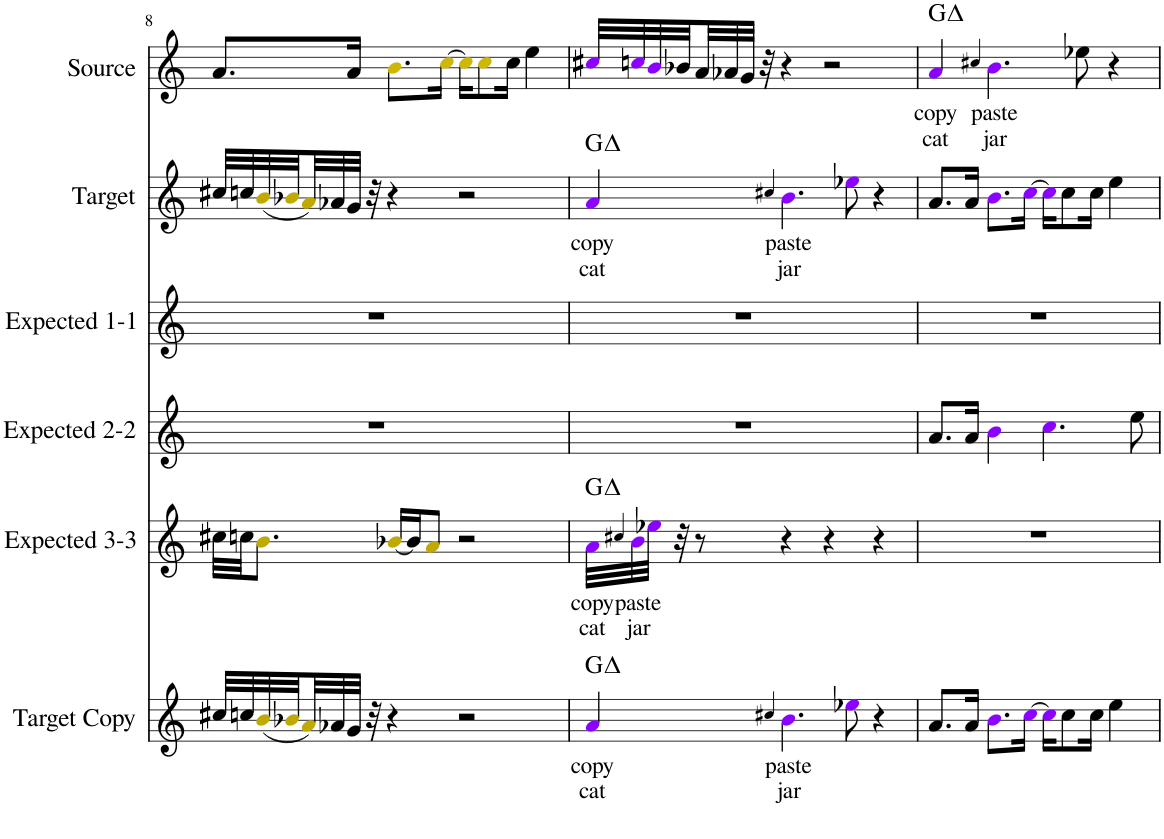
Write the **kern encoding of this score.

**kern	**text	**text	**harte	**kern	**text	**text	**harte	**kern	**kern	**kern	**text	**text	**harte	**kern	**text	**text	**harte
*part6	*part6	*part6	*part6	*part5	*part5	*part5	*part5	*part4	*part3	*part2	*part2	*part2	*part2	*part1	*part1	*part1	*part1
*staff6	*staff6	*staff6	*	*staff5	*staff5	*staff5	*	*staff4	*staff3	*staff2	*staff2	*staff2	*	*staff1	*staff1	*staff1	*
*I"Target Copy	*	*	*	*I"Expected 3-3	*	*	*	*I"Expected 2-2	*I"Expected 1-1	*I"Target	*	*	*	*I"Source	*	*	*
*I'Target Copy	*	*	*	*I'Expected 3-3	*	*	*	*I'Expected 2-2	*I'Expected 1-1	*I'Target	*	*	*	*I'Source	*	*	*
!!LO:PB:g=z
*clefG2	*	*	*	*clefG2	*	*	*	*clefG2	*clefG2	*clefG2	*	*	*	*clefG2	*	*	*
*k[]	*	*	*	*k[]	*	*	*	*k[]	*k[]	*k[]	*	*	*	*k[]	*	*	*
*M4/4	*	*	*	*M4/4	*	*	*	*M4/4	*M4/4	*M4/4	*	*	*	*M4/4	*	*	*
=8	=8	=8	=8	=8	=8	=8	=8	=8	=8	=8	=8	=8	=8	=8	=8	=8	=8
32cc#X/LLL	.	.	.	32cc#X\LLL	.	.	.	1r	1r	32cc#X/LLL	.	.	.	8.a/L	.	.	.
32ccn/	.	.	.	32ccn\JJ	.	.	.	.	.	32ccn/	.	.	.	.	.	.	.
(32bi/	.	.	.	8.bi\J	.	.	.	.	.	(32bi/	.	.	.	.	.	.	.
32b-Xi/	.	.	.	.	.	.	.	.	.	32b-Xi/	.	.	.	.	.	.	.
32ai/)	.	.	.	.	.	.	.	.	.	32ai/)	.	.	.	.	.	.	.
32a-X/	.	.	.	.	.	.	.	.	.	32a-X/	.	.	.	.	.	.	.
32g/JJJ	.	.	.	.	.	.	.	.	.	32g/JJJ	.	.	.	16a/Jk	.	.	.
32r	.	.	.	.	.	.	.	.	.	32r	.	.	.	.	.	.	.
4r	.	.	.	[16b-Xi/LL	.	.	.	.	.	4r	.	.	.	8.bj\L	.	.	.
.	.	.	.	16b-/J]	.	.	.	.	.	.	.	.	.	.	.	.	.
.	.	.	.	8ai/J	.	.	.	.	.	.	.	.	.	.	.	.	.
.	.	.	.	.	.	.	.	.	.	.	.	.	.	[16ccj\Jk	.	.	.
2r	.	.	.	2r	.	.	.	.	.	2r	.	.	.	16ccj\KL]	.	.	.
.	.	.	.	.	.	.	.	.	.	.	.	.	.	8ccj\	.	.	.
.	.	.	.	.	.	.	.	.	.	.	.	.	.	16cc\Jk	.	.	.
.	.	.	.	.	.	.	.	.	.	.	.	.	.	4ee\	.	.	.
=9	=9	=9	=9	=9	=9	=9	=9	=9	=9	=9	=9	=9	=9	=9	=9	=9	=9
!	!LO:LY:b	!LO:LY:b	!	!	!LO:LY:b	!LO:LY:b	!	!	!	!	!LO:LY:b	!LO:LY:b	!	!	!	!	!
4aZ/	copy	cat	G:maj	32aZ\LLL	copy	cat	G:maj	1r	1r	4aZ/	copy	cat	G:maj	32cc#XZ/LLL	.	.	.
.	.	.	.	4qcc#X/	.	.	.	.	.	.	.	.	.	.	.	.	.
!	!	!	!	!	!LO:LY:b	!LO:LY:b	!	!	!	!	!	!	!	!	!	!	!
.	.	.	.	32bZ\	paste	jar	.	.	.	.	.	.	.	32ccnZ/	.	.	.
.	.	.	.	32ee-XZ\JJJ	.	.	.	.	.	.	.	.	.	32bZ/	.	.	.
.	.	.	.	32r	.	.	.	.	.	.	.	.	.	32b-X/	.	.	.
.	.	.	.	8r	.	.	.	.	.	.	.	.	.	32a/	.	.	.
.	.	.	.	.	.	.	.	.	.	.	.	.	.	32a-X/	.	.	.
.	.	.	.	.	.	.	.	.	.	.	.	.	.	32g/JJJ	.	.	.
.	.	.	.	.	.	.	.	.	.	.	.	.	.	32r	.	.	.
4qcc#X/	.	.	.	.	.	.	.	.	.	4qcc#X/	.	.	.	.	.	.	.
!	!LO:LY:b	!LO:LY:b	!	!	!	!	!	!	!	!	!LO:LY:b	!LO:LY:b	!	!	!	!	!
4.bZ\	paste	jar	.	4r	.	.	.	.	.	4.bZ\	paste	jar	.	4r	.	.	.
.	.	.	.	4r	.	.	.	.	.	.	.	.	.	2r	.	.	.
8ee-XZ\	.	.	.	.	.	.	.	.	.	8ee-XZ\	.	.	.	.	.	.	.
4r	.	.	.	4r	.	.	.	.	.	4r	.	.	.	.	.	.	.
=10	=10	=10	=10	=10	=10	=10	=10	=10	=10	=10	=10	=10	=10	=10	=10	=10	=10
!	!	!	!	!	!	!	!	!	!	!	!	!	!	!	!LO:LY:b	!LO:LY:b	!
8.a/L	.	.	.	1r	.	.	.	8.a/L	1r	8.a/L	.	.	.	4aZ/	copy	cat	G:maj
16a/Jk	.	.	.	.	.	.	.	16a/Jk	.	16a/Jk	.	.	.	.	.	.	.
.	.	.	.	.	.	.	.	.	.	.	.	.	.	4qcc#X/	.	.	.
!	!	!	!	!	!	!	!	!	!	!	!	!	!	!	!LO:LY:b	!LO:LY:b	!
8.bZ\L	.	.	.	.	.	.	.	4bZ\	.	8.bZ\L	.	.	.	4.bZ\	paste	jar	.
[16ccZ\Jk	.	.	.	.	.	.	.	.	.	[16ccZ\Jk	.	.	.	.	.	.	.
16ccZ\KL]	.	.	.	.	.	.	.	4.ccZ\	.	16ccZ\KL]	.	.	.	.	.	.	.
8cc\	.	.	.	.	.	.	.	.	.	8cc\	.	.	.	.	.	.	.
.	.	.	.	.	.	.	.	.	.	.	.	.	.	8ee-X\	.	.	.
16cc\Jk	.	.	.	.	.	.	.	.	.	16cc\Jk	.	.	.	.	.	.	.
4ee\	.	.	.	.	.	.	.	.	.	4ee\	.	.	.	4r	.	.	.
.	.	.	.	.	.	.	.	8ee\	.	.	.	.	.	.	.	.	.
=	=	=	=	=	=	=	=	=	=	=	=	=	=	=	=	=	=
*-	*-	*-	*-	*-	*-	*-	*-	*-	*-	*-	*-	*-	*-	*-	*-	*-	*-
